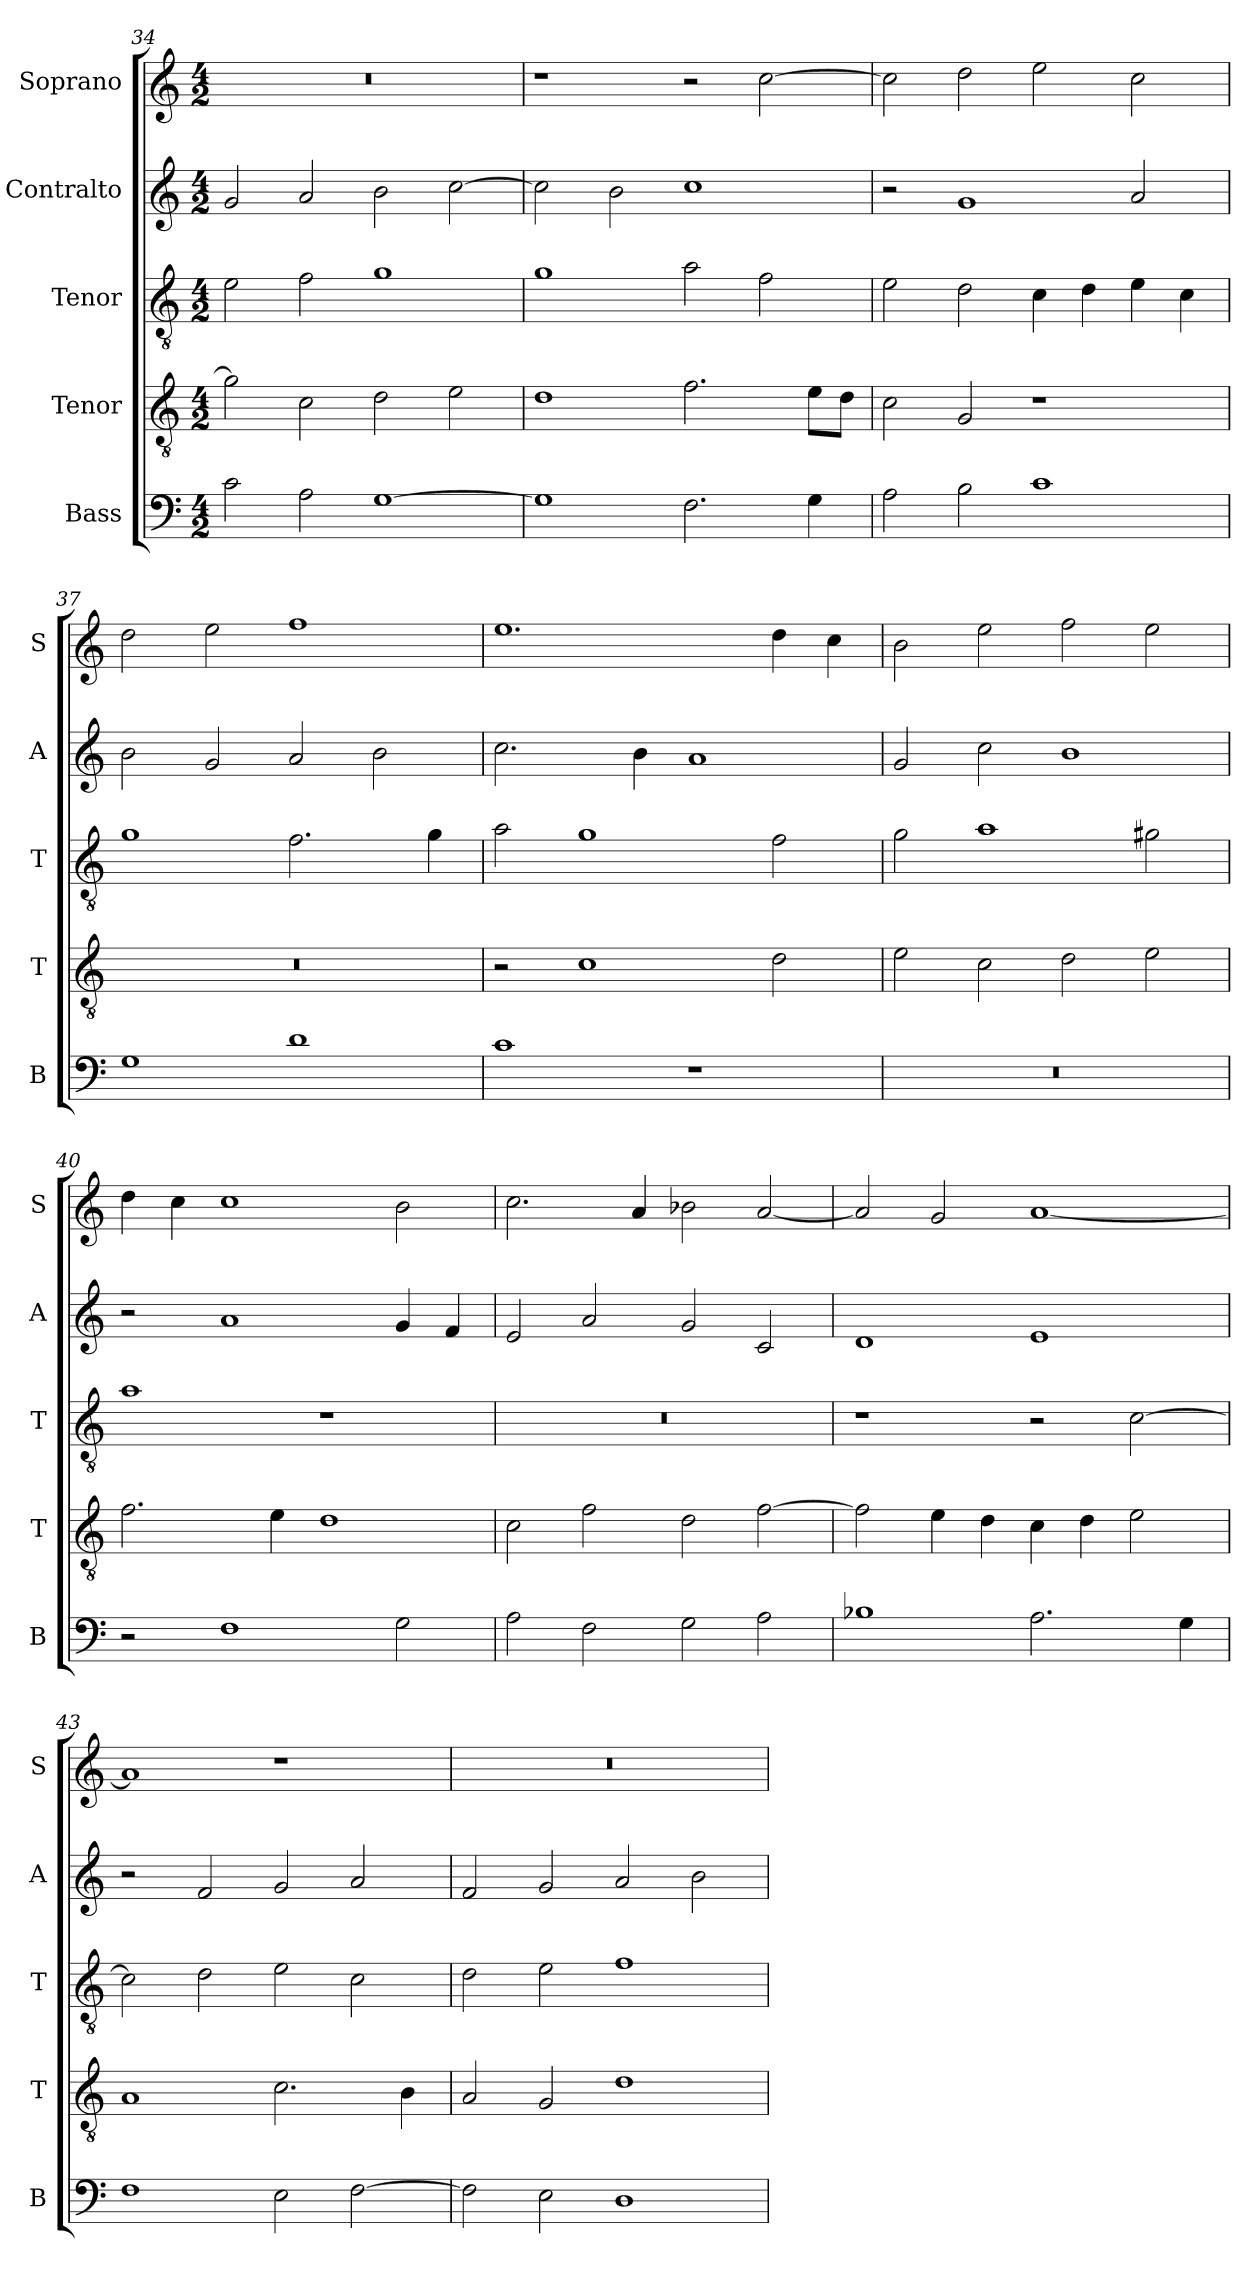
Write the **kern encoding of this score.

**kern	**kern	**kern	**kern	**kern
*part5	*part4	*part3	*part2	*part1
*staff5	*staff4	*staff3	*staff2	*staff1
*I"Bass	*I"Tenor	*I"Tenor	*I"Contralto	*I"Soprano
*I'B	*I'T	*I'T	*I'A	*I'S
*clefF4	*clefGv2	*clefGv2	*clefG2	*clefG2
*k[]	*k[]	*k[]	*k[]	*k[]
*G:mix	*G:mix	*G:mix	*G:mix	*G:mix
*M4/2	*M4/2	*M4/2	*M4/2	*M4/2
=34	=34	=34	=34	=34
2c	2g]	2e	2g	0r
2A	2c	2f	2a	.
[1G	2d	1g	2b	.
.	2e	.	[2cc	.
=35	=35	=35	=35	=35
1G]	1d	1g	2cc]	1r
.	.	.	2b	.
2.F	2.f	2a	1cc	2r
.	.	2f	.	[2cc
4G	8e\L	.	.	.
.	8d\J	.	.	.
=36	=36	=36	=36	=36
2A	2c	2e	2r	2cc]
2B	2G	2d	1g	2dd
1c	1r	4c	.	2ee
.	.	4d	.	.
.	.	4e	2a	2cc
.	.	4c	.	.
=37	=37	=37	=37	=37
1G	0r	1g	2b	2dd
.	.	.	2g	2ee
1d	.	2.f	2a	1ff
.	.	.	2b	.
.	.	4g	.	.
=38	=38	=38	=38	=38
1c	2r	2a	2.cc	1.ee
.	1c	1g	.	.
.	.	.	4b	.
1r	.	.	1a	.
.	2d	2f	.	4dd
.	.	.	.	4cc
=39	=39	=39	=39	=39
0r	2e	2g	2g	2b
.	2c	1a	2cc	2ee
.	2d	.	1b	2ff
.	2e	2g#X	.	2ee
=40	=40	=40	=40	=40
2r	2.f	1a	2r	4dd
.	.	.	.	4cc
1F	.	.	1a	1cc
.	4e	.	.	.
.	1d	1r	.	.
2G	.	.	4g	2b
.	.	.	4f	.
=41	=41	=41	=41	=41
2A	2c	0r	2e	2.cc
2F	2f	.	2a	.
.	.	.	.	4a
2G	2d	.	2g	2b-X
2A	[2f	.	2c	[2a
=42	=42	=42	=42	=42
1B-X	2f]	1r	1d	2a]
.	4e	.	.	2g
.	4d	.	.	.
2.A	4c	2r	1e	[1a
.	4d	.	.	.
.	2e	[2c	.	.
4G	.	.	.	.
=43	=43	=43	=43	=43
1F	1A	2c]	2r	1a]
.	.	2d	2f	.
2E	2.c	2e	2g	1r
[2F	.	2c	2a	.
.	4B	.	.	.
=44	=44	=44	=44	=44
2F]	2A	2d	2f	0r
2E	2G	2e	2g	.
1D	1d	1f	2a	.
.	.	.	2b	.
=	=	=	=	=
*-	*-	*-	*-	*-
